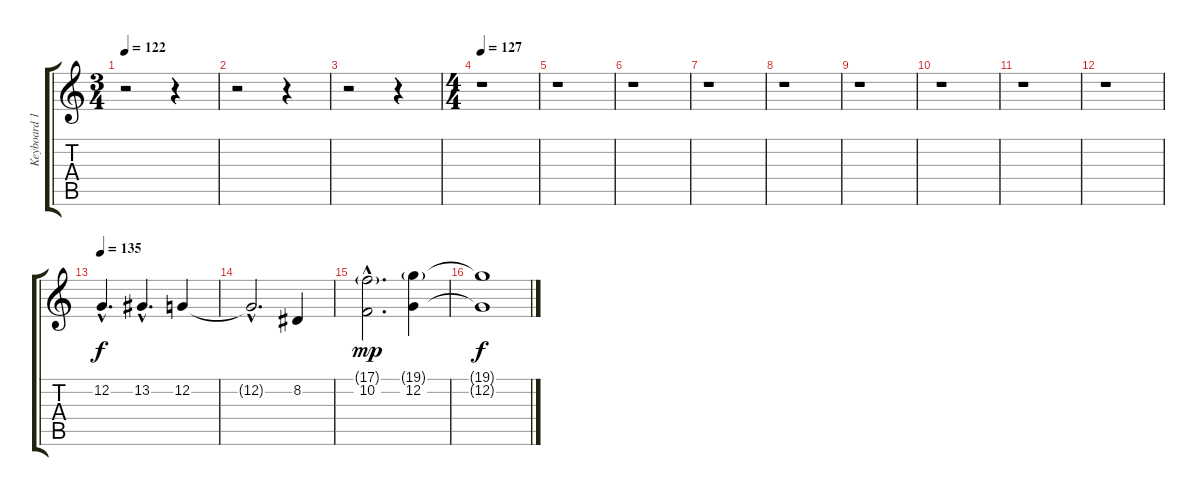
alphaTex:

\track ("Keyboard 1" "Keyboard 1") {instrument stringensemble1}
\staff {score tabs}
\tuning (C4 G3 Eb3 Bb2 F2 C2) {hide}
\ts (3 4)
\tempo 122
\clef g2
\ks c
r.2{dy f} r.4 |
r.2 r.4 |
r.2 r.4 |
\ts (4 4)
\section ("" "")
\tempo 127
r.1 |
r.1 |
r.1 |
r.1 |
r.1 |
r.1 |
r.1 |
r.1 |
r.1 |
\section ("" "")
\tempo 135
12.2{hac}.4{d} 13.2{hac}.4{d} 12.2.4 |
12.2{hac t}.2{d} 8.2.4 |
(17.1{g hac} 10.2{hac}).2{d dy mp} (19.1{g} 12.2).4 |
(19.1{t} 12.2{t}).1{dy f}
